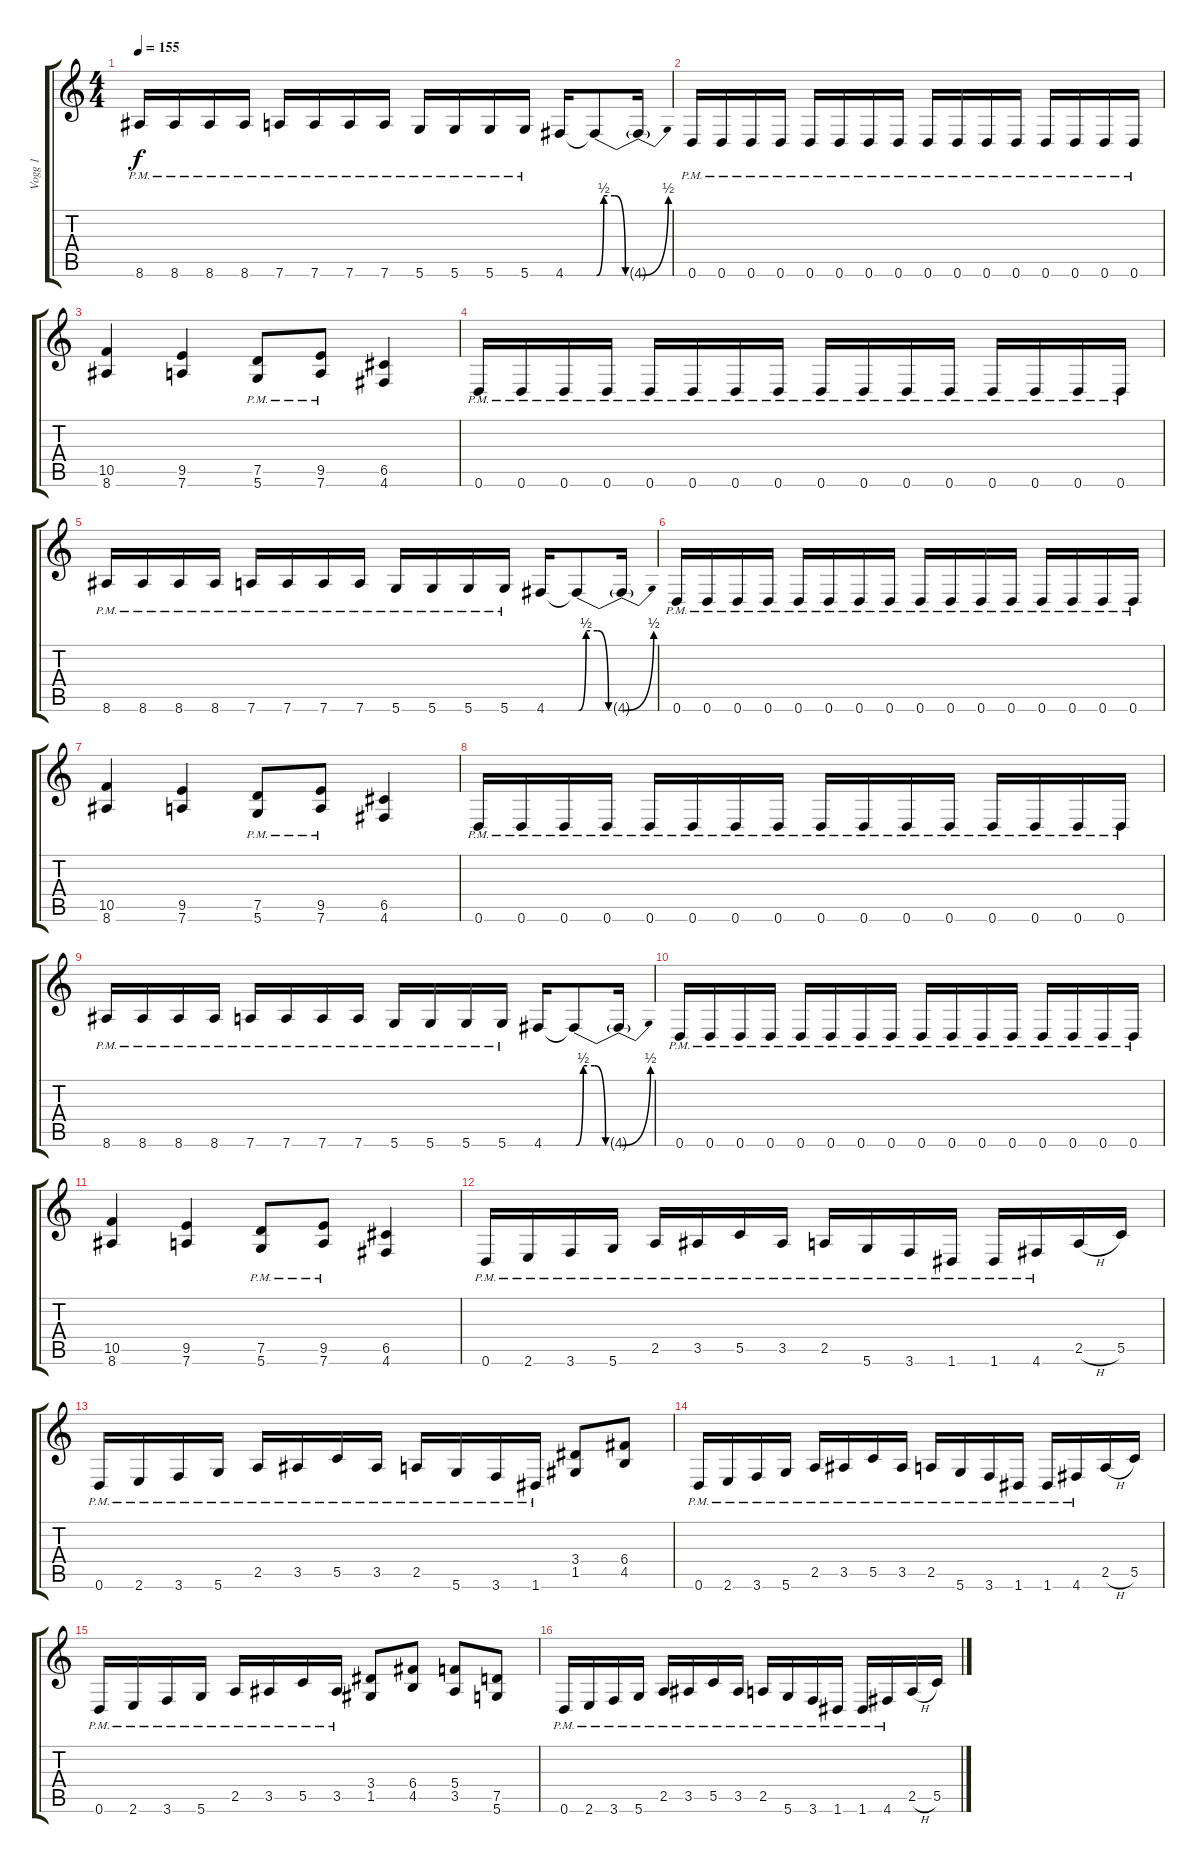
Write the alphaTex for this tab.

\track ("Vogg 1" "Vogg 1") {instrument distortionguitar}
\staff {score tabs}
\tuning (D4 A3 F3 C3 G2 D2) {hide}
\ts (4 4)
\tempo 155
\clef g2
\ks c
8.6{pm}.16{dy f} 8.6{pm}.16 8.6{pm}.16 8.6{pm}.16 7.6{pm}.16 7.6{pm}.16 7.6{pm}.16 7.6{pm}.16 5.6{pm}.16 5.6{pm}.16 5.6{pm}.16 5.6{pm}.16 4.6.16 4.6{be (custom 0 0 10 2 25 2 40 0 60 0) t}.8 4.6{be (bend 0 0 60 2) t}.16 |
0.6{pm}.16 0.6{pm}.16 0.6{pm}.16 0.6{pm}.16 0.6{pm}.16 0.6{pm}.16 0.6{pm}.16 0.6{pm}.16 0.6{pm}.16 0.6{pm}.16 0.6{pm}.16 0.6{pm}.16 0.6{pm}.16 0.6{pm}.16 0.6{pm}.16 0.6{pm}.16 |
(10.5 8.6).4 (9.5 7.6).4 (7.5{pm} 5.6{pm}).8 (9.5{pm} 7.6{pm}).8 (6.5 4.6).4 |
0.6{pm}.16 0.6{pm}.16 0.6{pm}.16 0.6{pm}.16 0.6{pm}.16 0.6{pm}.16 0.6{pm}.16 0.6{pm}.16 0.6{pm}.16 0.6{pm}.16 0.6{pm}.16 0.6{pm}.16 0.6{pm}.16 0.6{pm}.16 0.6{pm}.16 0.6{pm}.16 |
8.6{pm}.16 8.6{pm}.16 8.6{pm}.16 8.6{pm}.16 7.6{pm}.16 7.6{pm}.16 7.6{pm}.16 7.6{pm}.16 5.6{pm}.16 5.6{pm}.16 5.6{pm}.16 5.6{pm}.16 4.6.16 4.6{be (custom 0 0 10 2 25 2 40 0 60 0) t}.8 4.6{be (bend 0 0 60 2) t}.16 |
0.6{pm}.16 0.6{pm}.16 0.6{pm}.16 0.6{pm}.16 0.6{pm}.16 0.6{pm}.16 0.6{pm}.16 0.6{pm}.16 0.6{pm}.16 0.6{pm}.16 0.6{pm}.16 0.6{pm}.16 0.6{pm}.16 0.6{pm}.16 0.6{pm}.16 0.6{pm}.16 |
(10.5 8.6).4 (9.5 7.6).4 (7.5{pm} 5.6{pm}).8 (9.5{pm} 7.6{pm}).8 (6.5 4.6).4 |
0.6{pm}.16 0.6{pm}.16 0.6{pm}.16 0.6{pm}.16 0.6{pm}.16 0.6{pm}.16 0.6{pm}.16 0.6{pm}.16 0.6{pm}.16 0.6{pm}.16 0.6{pm}.16 0.6{pm}.16 0.6{pm}.16 0.6{pm}.16 0.6{pm}.16 0.6{pm}.16 |
8.6{pm}.16 8.6{pm}.16 8.6{pm}.16 8.6{pm}.16 7.6{pm}.16 7.6{pm}.16 7.6{pm}.16 7.6{pm}.16 5.6{pm}.16 5.6{pm}.16 5.6{pm}.16 5.6{pm}.16 4.6.16 4.6{be (custom 0 0 10 2 25 2 40 0 60 0) t}.8 4.6{be (bend 0 0 60 2) t}.16 |
0.6{pm}.16 0.6{pm}.16 0.6{pm}.16 0.6{pm}.16 0.6{pm}.16 0.6{pm}.16 0.6{pm}.16 0.6{pm}.16 0.6{pm}.16 0.6{pm}.16 0.6{pm}.16 0.6{pm}.16 0.6{pm}.16 0.6{pm}.16 0.6{pm}.16 0.6{pm}.16 |
(10.5 8.6).4 (9.5 7.6).4 (7.5{pm} 5.6{pm}).8 (9.5{pm} 7.6{pm}).8 (6.5 4.6).4 |
0.6{pm}.16 2.6{pm}.16 3.6{pm}.16 5.6{pm}.16 2.5{pm}.16 3.5{pm}.16 5.5{pm}.16 3.5{pm}.16 2.5{pm}.16 5.6{pm}.16 3.6{pm}.16 1.6{pm}.16 1.6{pm}.16 4.6{pm}.16 2.5{h}.16 5.5.16 |
0.6{pm}.16 2.6{pm}.16 3.6{pm}.16 5.6{pm}.16 2.5{pm}.16 3.5{pm}.16 5.5{pm}.16 3.5{pm}.16 2.5{pm}.16 5.6{pm}.16 3.6{pm}.16 1.6{pm}.16 (3.4 1.5).8 (6.4 4.5).8 |
0.6{pm}.16 2.6{pm}.16 3.6{pm}.16 5.6{pm}.16 2.5{pm}.16 3.5{pm}.16 5.5{pm}.16 3.5{pm}.16 2.5{pm}.16 5.6{pm}.16 3.6{pm}.16 1.6{pm}.16 1.6{pm}.16 4.6{pm}.16 2.5{h}.16 5.5.16 |
0.6{pm}.16 2.6{pm}.16 3.6{pm}.16 5.6{pm}.16 2.5{pm}.16 3.5{pm}.16 5.5{pm}.16 3.5{pm}.16 (3.4 1.5).8 (6.4 4.5).8 (5.4 3.5).8 (7.5 5.6).8 |
0.6{pm}.16 2.6{pm}.16 3.6{pm}.16 5.6{pm}.16 2.5{pm}.16 3.5{pm}.16 5.5{pm}.16 3.5{pm}.16 2.5{pm}.16 5.6{pm}.16 3.6{pm}.16 1.6{pm}.16 1.6{pm}.16 4.6{pm}.16 2.5{h}.16 5.5.16
